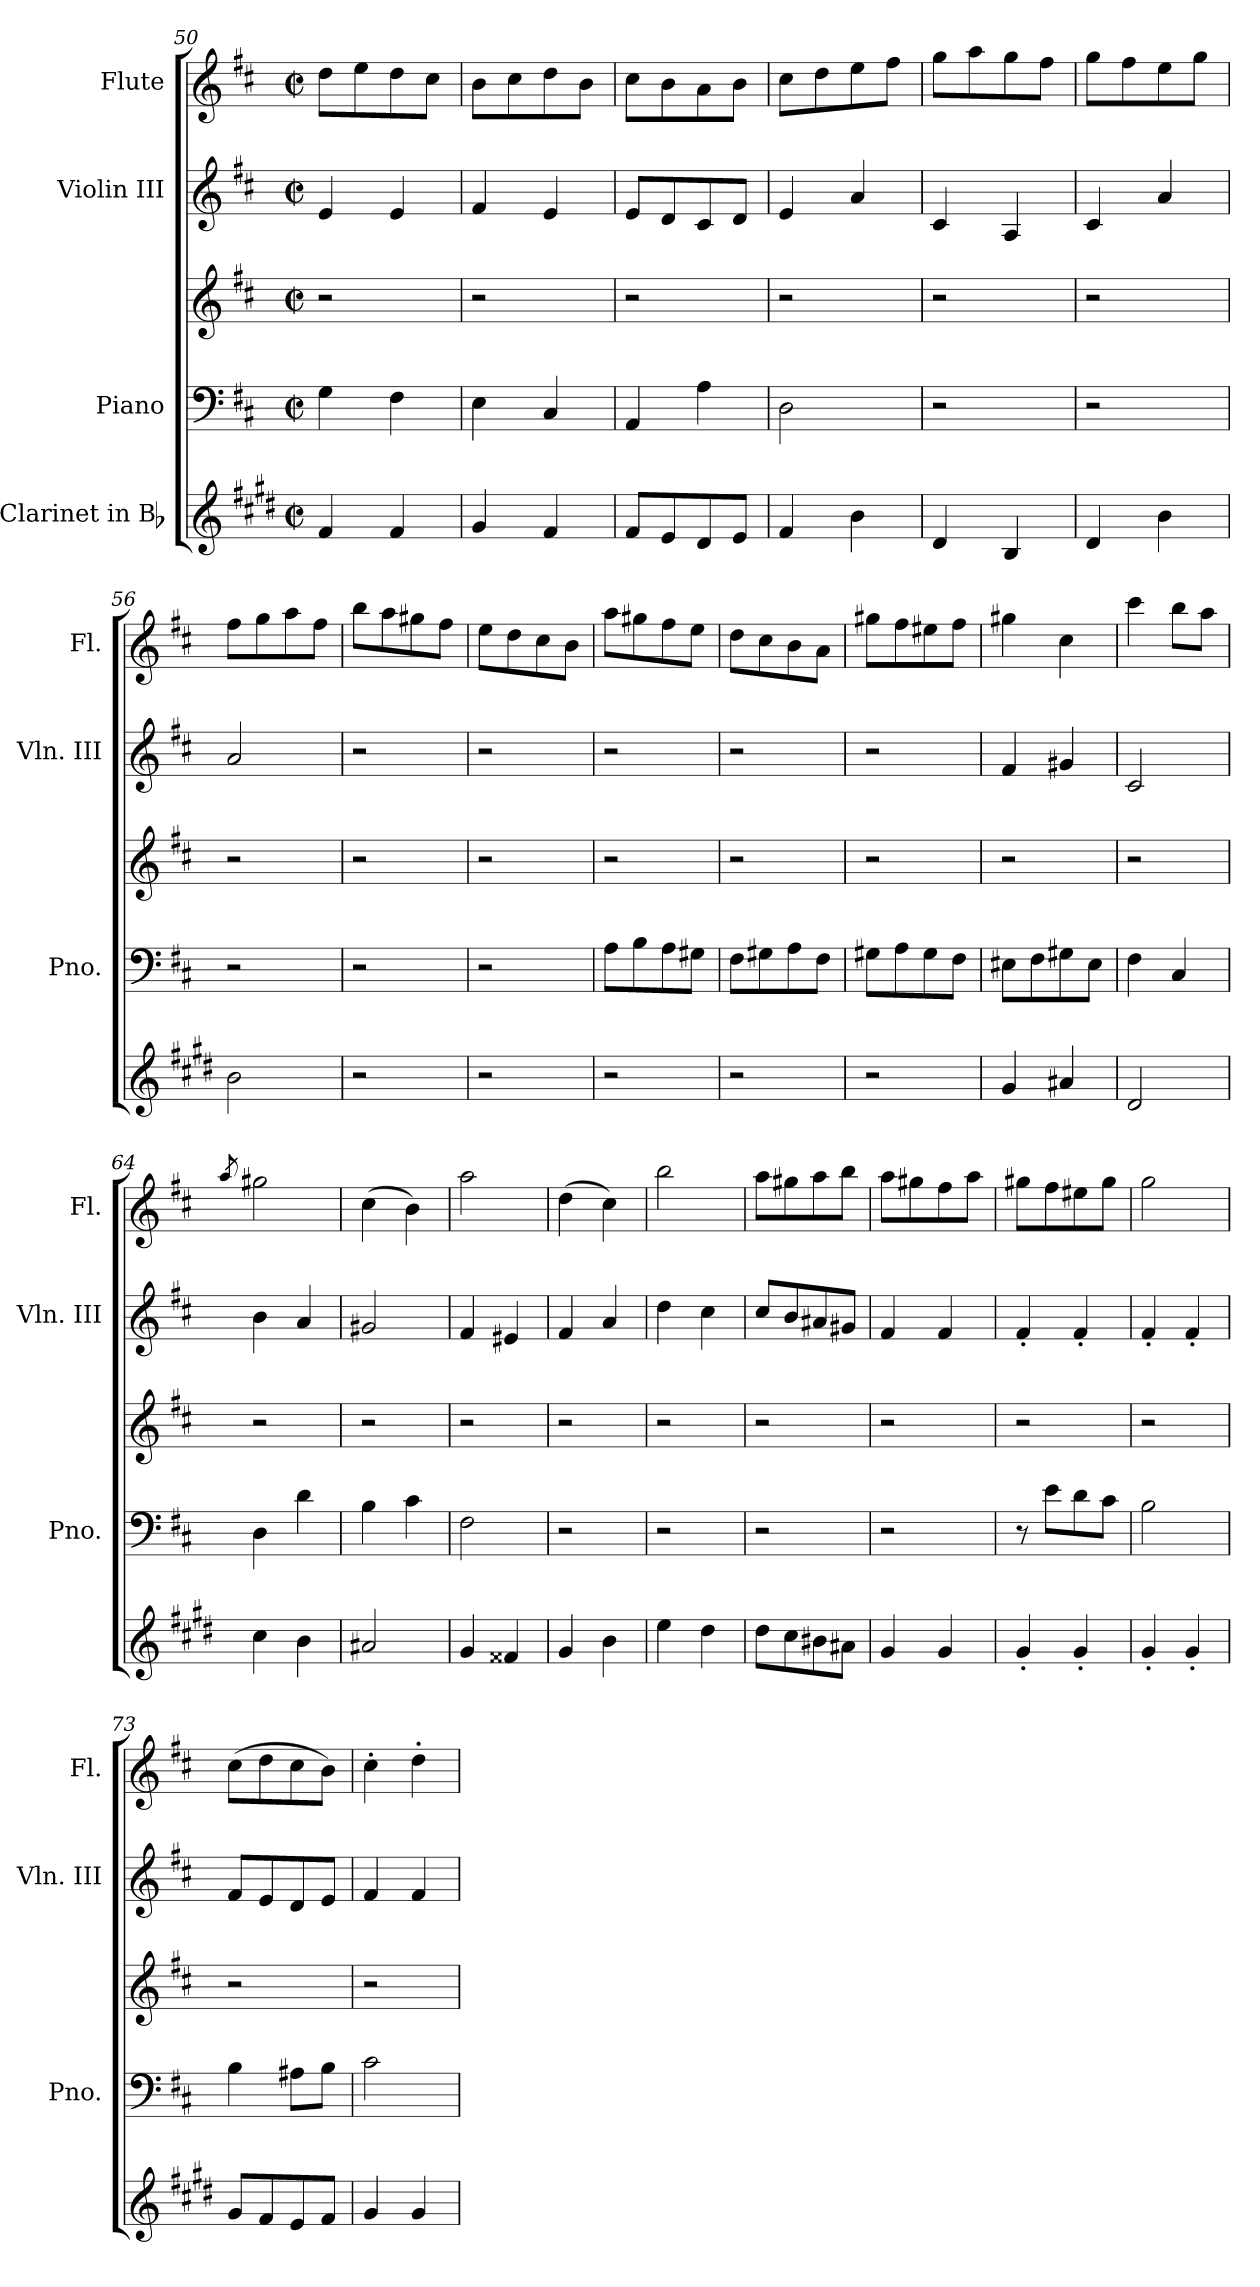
**kern	**kern	**kern	**kern	**kern
*part4	*part3	*part3	*part2	*part1
*staff5	*staff4	*staff3	*staff2	*staff1
*I"Clarinet in Bb	*I"Piano	*	*I"Violin III	*I"Flute
*	*I'Pno.	*	*I'Vln. III	*I'Fl.
*clefG2	*clefF4	*clefG2	*clefG2	*clefG2
*ITrd1c2	*	*	*	*
*k[f#c#]	*k[f#c#]	*k[f#c#]	*k[f#c#]	*k[f#c#]
*D:	*D:	*D:	*D:	*D:
*M2/2	*M2/2	*M2/2	*M2/2	*M2/2
*met(c|)	*met(c|)	*met(c|)	*met(c|)	*met(c|)
=50	=50	=50	=50	=50
4e/	4G\	2r	4e/	8dd\L
.	.	.	.	8ee\
4e/	4F#\	.	4e/	8dd\
.	.	.	.	8cc#\J
=51	=51	=51	=51	=51
4f#/	4E\	2r	4f#/	8b\L
.	.	.	.	8cc#\
4e/	4C#/	.	4e/	8dd\
.	.	.	.	8b\J
=52	=52	=52	=52	=52
8e/L	4AA/	2r	8e/L	8cc#\L
8d/	.	.	8d/	8b\
8c#/	4A\	.	8c#/	8a\
8d/J	.	.	8d/J	8b\J
=53	=53	=53	=53	=53
4e/	2D\	2r	4e/	8cc#\L
.	.	.	.	8dd\
4a\	.	.	4a/	8ee\
.	.	.	.	8ff#\J
=54	=54	=54	=54	=54
4c#/	2r	2r	4c#/	8gg\L
.	.	.	.	8aa\
4A/	.	.	4A/	8gg\
.	.	.	.	8ff#\J
!!LO:PB:g=z
=55	=55	=55	=55	=55
4c#/	2r	2r	4c#/	8gg\L
.	.	.	.	8ff#\
4a\	.	.	4a/	8ee\
.	.	.	.	8gg\J
=56	=56	=56	=56	=56
2a\	2r	2r	2a/	8ff#\L
.	.	.	.	8gg\
.	.	.	.	8aa\
.	.	.	.	8ff#\J
=57	=57	=57	=57	=57
2r	2r	2r	2r	8bb\L
.	.	.	.	8aa\
.	.	.	.	8gg#X\
.	.	.	.	8ff#\J
=58	=58	=58	=58	=58
2r	2r	2r	2r	8ee\L
.	.	.	.	8dd\
.	.	.	.	8cc#\
.	.	.	.	8b\J
=59	=59	=59	=59	=59
2r	8A\L	2r	2r	8aa\L
.	8B\	.	.	8gg#X\
.	8A\	.	.	8ff#\
.	8G#X\J	.	.	8ee\J
=60	=60	=60	=60	=60
2r	8F#\L	2r	2r	8dd\L
.	8G#X\	.	.	8cc#\
.	8A\	.	.	8b\
.	8F#\J	.	.	8a\J
!!LO:LB:g=z
=61	=61	=61	=61	=61
2r	8G#X\L	2r	2r	8gg#X\L
.	8A\	.	.	8ff#\
.	8G#\	.	.	8ee#X\
.	8F#\J	.	.	8ff#\J
!!LO:PB:g=z
=62	=62	=62	=62	=62
4f#/	8E#X\L	2r	4f#/	4gg#X\
.	8F#\	.	.	.
4g#X/	8G#X\	.	4g#X/	4cc#\
.	8E#\J	.	.	.
=63	=63	=63	=63	=63
2c#/	4F#\	2r	2c#/	4ccc#\
.	4C#/	.	.	8bb\L
.	.	.	.	8aa\J
=64	=64	=64	=64	=64
.	.	.	.	8qaa/
4b\	4D\	2r	4b\	2gg#X\
4a\	4d\	.	4a/	.
=65	=65	=65	=65	=65
2g#X/	4B\	2r	2g#X/	(>4cc#\
.	4c#\	.	.	4b\)
=66	=66	=66	=66	=66
4f#/	2F#\	2r	4f#/	2aa\
4e#X/	.	.	4e#X/	.
=67	=67	=67	=67	=67
4f#/	2r	2r	4f#/	(>4dd\
4a\	.	.	4a/	4cc#\)
=68	=68	=68	=68	=68
4dd\	2r	2r	4dd\	2bb\
4cc#\	.	.	4cc#\	.
=69	=69	=69	=69	=69
8cc#\L	2r	2r	8cc#/L	8aa\L
8b\	.	.	8b/	8gg#X\
8a#X\	.	.	8a#X/	8aa\
8g#X\J	.	.	8g#X/J	8bb\J
!!LO:PB:g=z
=70	=70	=70	=70	=70
4f#/	2r	2r	4f#/	8aa\L
.	.	.	.	8gg#X\
4f#/	.	.	4f#/	8ff#\
.	.	.	.	8aa\J
=71	=71	=71	=71	=71
4f#'/	8r	2r	4f#'/	8gg#X\L
.	8e\L	.	.	8ff#\
4f#'/	8d\	.	4f#'/	8ee#X\
.	8c#\J	.	.	8gg#\J
=72	=72	=72	=72	=72
4f#'/	2B\	2r	4f#'/	2gg\
4f#'/	.	.	4f#'/	.
=73	=73	=73	=73	=73
8f#/L	4B\	2r	8f#/L	(>8cc#\L
8e/	.	.	8e/	8dd\
8d/	8A#X\L	.	8d/	8cc#\
8e/J	8B\J	.	8e/J	8b\J)
=74	=74	=74	=74	=74
4f#/	2c#\	2r	4f#/	4cc#'\
4f#/	.	.	4f#/	4dd'\
=	=	=	=	=
*-	*-	*-	*-	*-
